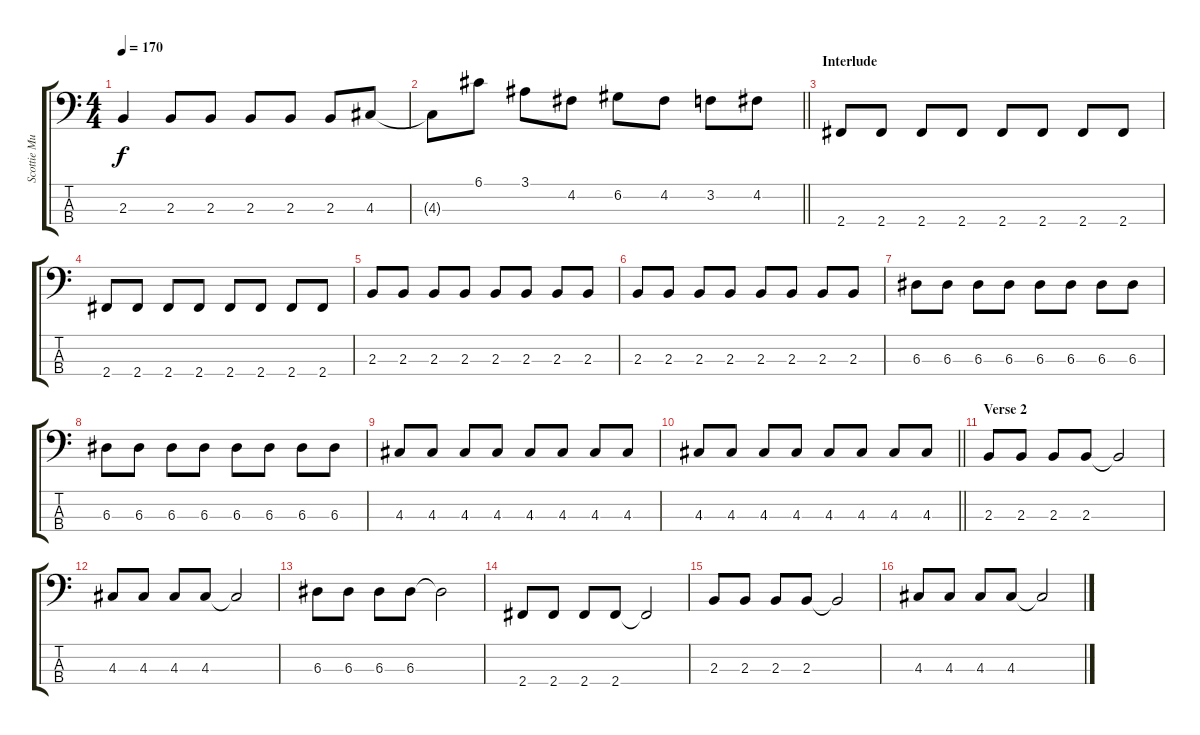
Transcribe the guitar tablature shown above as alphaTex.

\track ("Scottie Murphy - Bass" "Scottie Mu") {instrument electricbasspick}
\staff {score tabs}
\tuning (G2 D2 A1 E1) {hide}
\ts (4 4)
\tempo 170
\clef f4
\ks c
2.3.4{dy f} 2.3.8 2.3.8 2.3.8 2.3.8 2.3.8 4.3.8 |
\barLineRight lightlight
4.3{t}.8 6.1.8 3.1.8 4.2.8 6.2.8 4.2.8 3.2.8 4.2.8 |
\section ("" "Interlude")
2.4.8 2.4.8 2.4.8 2.4.8 2.4.8 2.4.8 2.4.8 2.4.8 |
2.4.8 2.4.8 2.4.8 2.4.8 2.4.8 2.4.8 2.4.8 2.4.8 |
2.3.8 2.3.8 2.3.8 2.3.8 2.3.8 2.3.8 2.3.8 2.3.8 |
2.3.8 2.3.8 2.3.8 2.3.8 2.3.8 2.3.8 2.3.8 2.3.8 |
6.3.8 6.3.8 6.3.8 6.3.8 6.3.8 6.3.8 6.3.8 6.3.8 |
6.3.8 6.3.8 6.3.8 6.3.8 6.3.8 6.3.8 6.3.8 6.3.8 |
4.3.8 4.3.8 4.3.8 4.3.8 4.3.8 4.3.8 4.3.8 4.3.8 |
\barLineRight lightlight
4.3.8 4.3.8 4.3.8 4.3.8 4.3.8 4.3.8 4.3.8 4.3.8 |
\section ("" "Verse 2")
2.3.8 2.3.8 2.3.8 2.3.8 2.3{t}.2 |
4.3.8 4.3.8 4.3.8 4.3.8 4.3{t}.2 |
6.3.8 6.3.8 6.3.8 6.3.8 6.3{t}.2 |
2.4.8 2.4.8 2.4.8 2.4.8 2.4{t}.2 |
2.3.8 2.3.8 2.3.8 2.3.8 2.3{t}.2 |
4.3.8 4.3.8 4.3.8 4.3.8 4.3{t}.2
